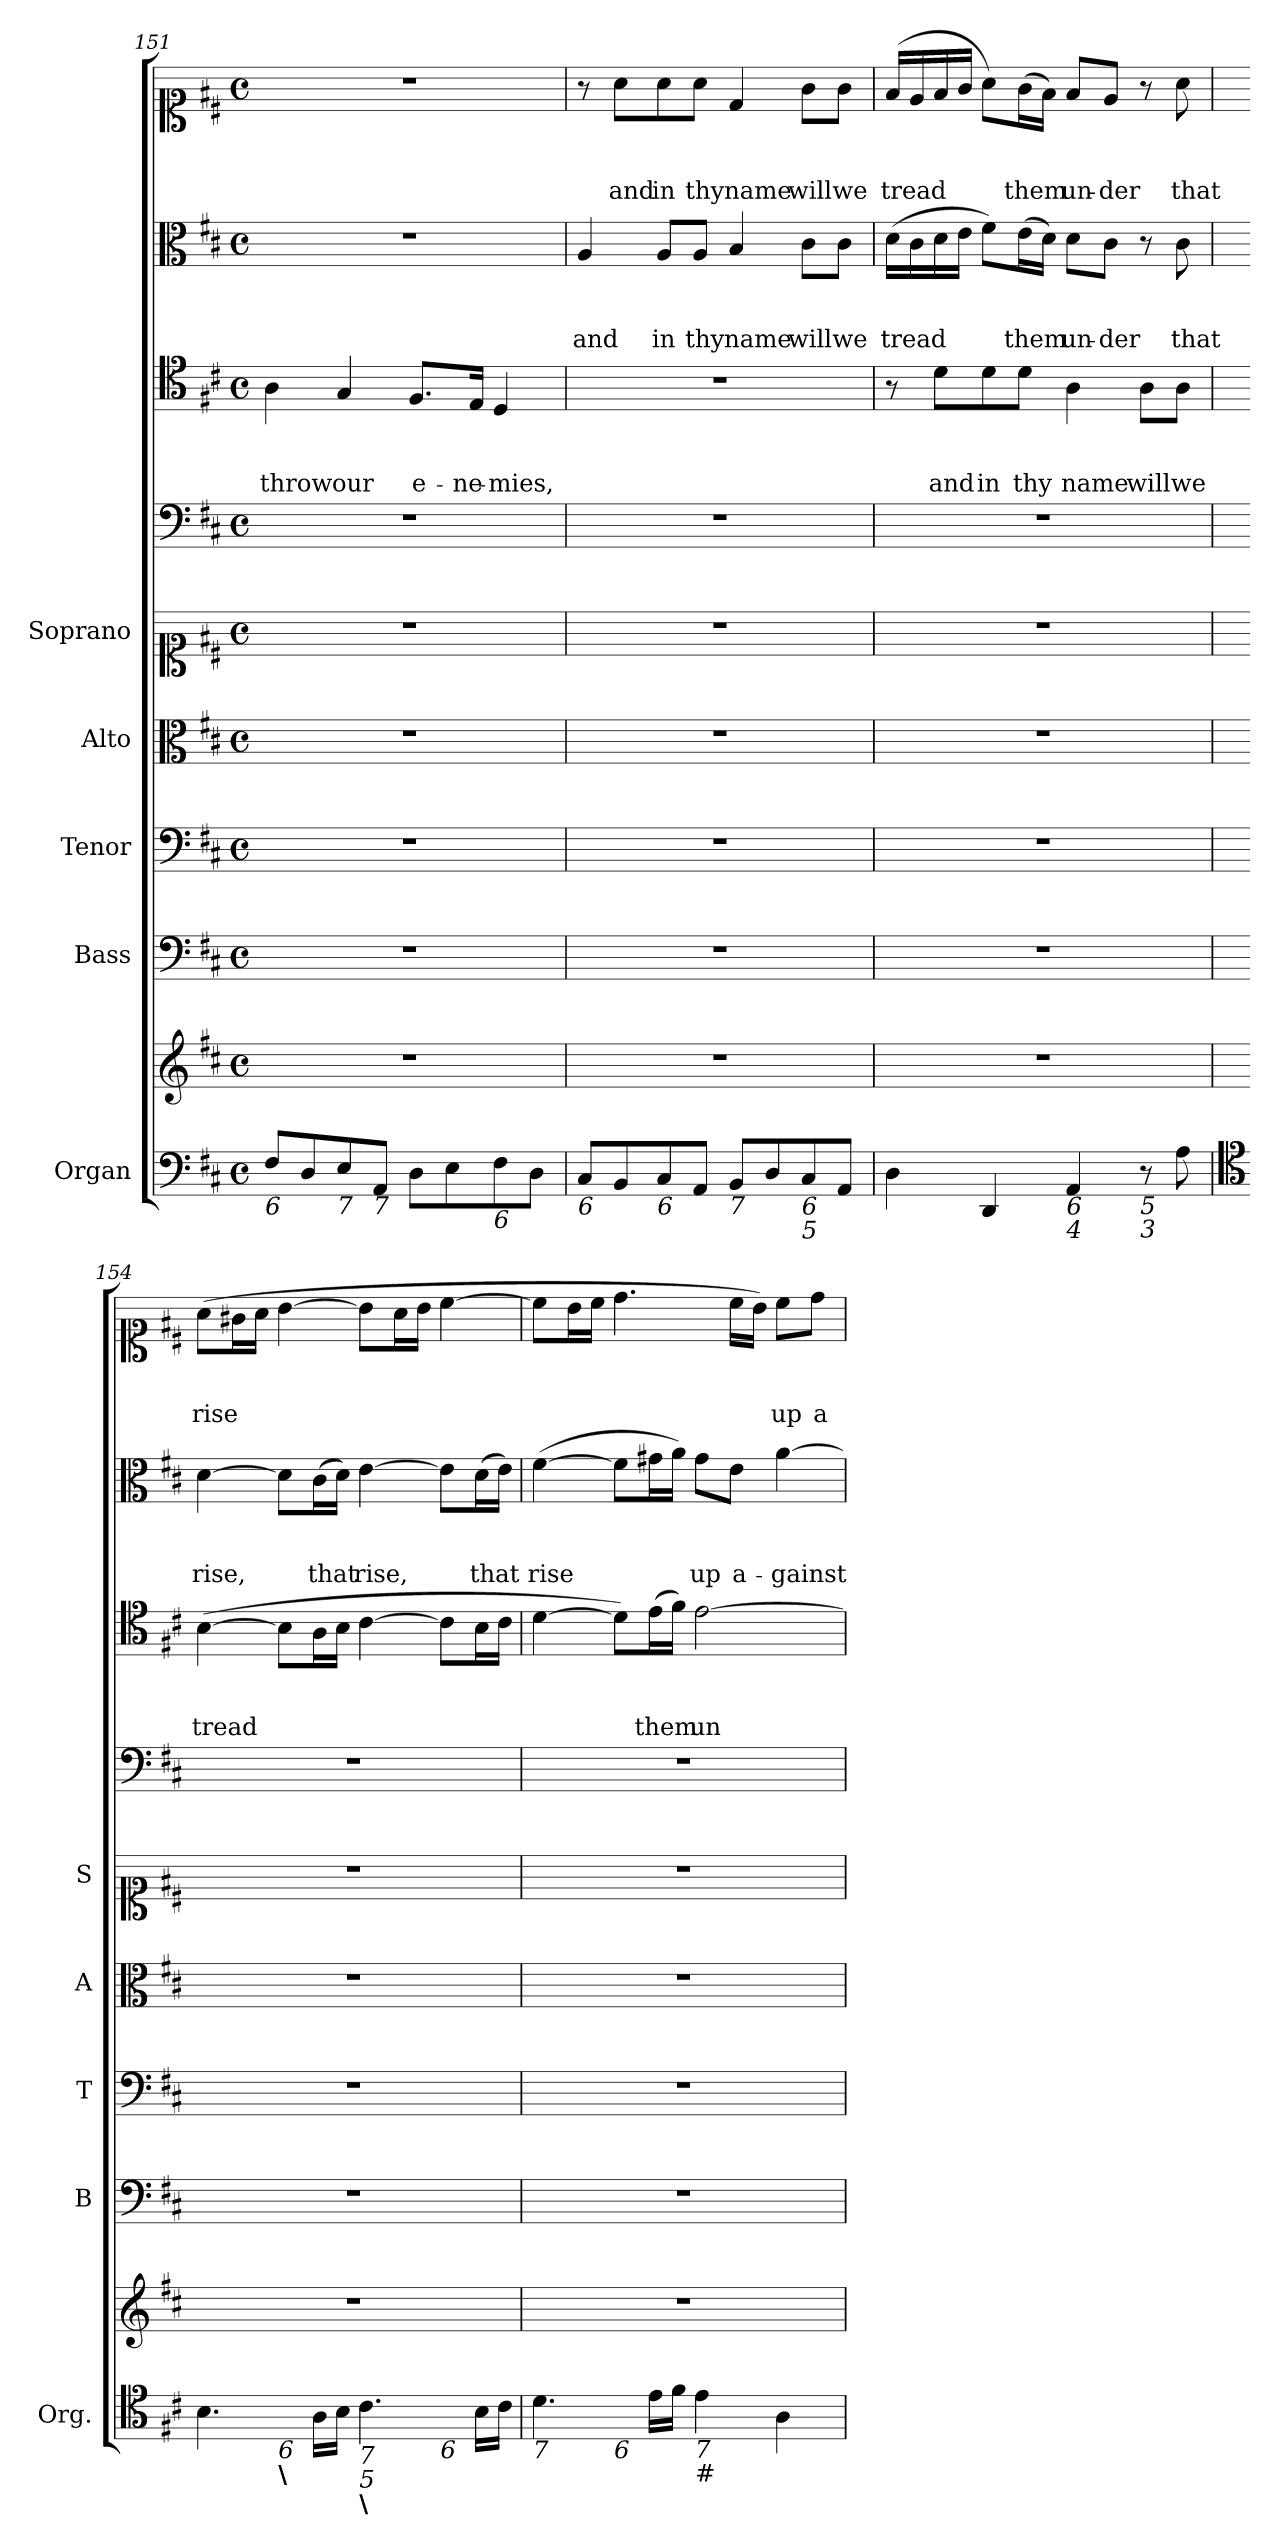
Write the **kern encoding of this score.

**kern	**kern	**kern	**kern	**kern	**kern	**kern	**kern	**text	**text	**text	**kern	**text	**text	**text	**kern	**text	**text	**text
*part9	*part9	*part8	*part7	*part6	*part5	*part4	*part3	*part3	*part3	*part3	*part2	*part2	*part2	*part2	*part1	*part1	*part1	*part1
*staff10	*staff9	*staff8	*staff7	*staff6	*staff5	*staff4	*staff3	*staff3	*staff3	*staff3	*staff2	*staff2	*staff2	*staff2	*staff1	*staff1	*staff1	*staff1
*I"Organ	*	*I"Bass	*I"Tenor	*I"Alto	*I"Soprano	*	*	*	*	*	*	*	*	*	*	*	*	*
*I'Org.	*	*I'B	*I'T	*I'A	*I'S	*	*	*	*	*	*	*	*	*	*	*	*	*
*clefF4	*clefG2	*clefF4	*clefF4	*clefC3	*clefC1	*clefF4	*clefC4	*	*	*	*clefC3	*	*	*	*clefC1	*	*	*
*k[f#c#]	*k[f#c#]	*k[f#c#]	*k[f#c#]	*k[f#c#]	*k[f#c#]	*k[f#c#]	*k[f#c#]	*	*	*	*k[f#c#]	*	*	*	*k[f#c#]	*	*	*
*D:	*D:	*D:	*D:	*D:	*D:	*D:	*D:	*	*	*	*D:	*	*	*	*D:	*	*	*
*M4/4	*M4/4	*M4/4	*M4/4	*M4/4	*M4/4	*M4/4	*M4/4	*	*	*	*M4/4	*	*	*	*M4/4	*	*	*
*met(c)	*met(c)	*met(c)	*met(c)	*met(c)	*met(c)	*met(c)	*met(c)	*	*	*	*met(c)	*	*	*	*met(c)	*	*	*
=151	=151	=151	=151	=151	=151	=151	=151	=151	=151	=151	=151	=151	=151	=151	=151	=151	=151	=151
!LO:TX:b:i:t=6	!	!	!	!	!	!	!	!	!	!	!	!	!	!	!	!	!	!
!	!	!	!	!	!	!	!	!	!	!LO:LY:b	!	!	!	!	!	!	!	!
8F#/L	1r	1r	1r	1r	1r	1r	4A\	.	.	-throw	1r	.	.	.	1r	.	.	.
8D/	.	.	.	.	.	.	.	.	.	.	.	.	.	.	.	.	.	.
!LO:TX:b:i:t=7	!	!	!	!	!	!	!	!	!	!	!	!	!	!	!	!	!	!
!	!	!	!	!	!	!	!	!	!	!LO:LY:b	!	!	!	!	!	!	!	!
8E/	.	.	.	.	.	.	4G/	.	.	our	.	.	.	.	.	.	.	.
!LO:TX:b:i:t=7	!	!	!	!	!	!	!	!	!	!	!	!	!	!	!	!	!	!
8AA/J	.	.	.	.	.	.	.	.	.	.	.	.	.	.	.	.	.	.
!	!	!	!	!	!	!	!	!	!	!LO:LY:b	!	!	!	!	!	!	!	!
8D\L	.	.	.	.	.	.	8.F#/L	.	.	e-	.	.	.	.	.	.	.	.
8E\	.	.	.	.	.	.	.	.	.	.	.	.	.	.	.	.	.	.
!	!	!	!	!	!	!	!	!	!	!LO:LY:b	!	!	!	!	!	!	!	!
.	.	.	.	.	.	.	16E/Jk	.	.	-ne-	.	.	.	.	.	.	.	.
!LO:TX:b:i:t=6	!	!	!	!	!	!	!	!	!	!	!	!	!	!	!	!	!	!
!	!	!	!	!	!	!	!	!	!	!LO:LY:b	!	!	!	!	!	!	!	!
8F#\	.	.	.	.	.	.	4D/	.	.	-mies,	.	.	.	.	.	.	.	.
8D\J	.	.	.	.	.	.	.	.	.	.	.	.	.	.	.	.	.	.
!!LO:LB:g=z
=152	=152	=152	=152	=152	=152	=152	=152	=152	=152	=152	=152	=152	=152	=152	=152	=152	=152	=152
!LO:TX:b:i:t=6	!	!	!	!	!	!	!	!	!	!	!	!	!	!	!	!	!	!
!	!	!	!	!	!	!	!	!	!	!	!	!	!	!LO:LY:b	!	!	!	!
8C#/L	1r	1r	1r	1r	1r	1r	1r	.	.	.	4A/	.	.	and	8r	.	.	.
!	!	!	!	!	!	!	!	!	!	!	!	!	!	!	!	!	!	!LO:LY:b
8BB/	.	.	.	.	.	.	.	.	.	.	.	.	.	.	8a\L	.	.	and
!LO:TX:b:i:t=6	!	!	!	!	!	!	!	!	!	!	!	!	!	!	!	!	!	!
!	!	!	!	!	!	!	!	!	!	!	!	!	!	!LO:LY:b	!	!	!	!LO:LY:b
8C#/	.	.	.	.	.	.	.	.	.	.	8A/L	.	.	in	8a\	.	.	in
!	!	!	!	!	!	!	!	!	!	!	!	!	!	!LO:LY:b	!	!	!	!LO:LY:b
8AA/J	.	.	.	.	.	.	.	.	.	.	8A/J	.	.	thy	8a\J	.	.	thy
!LO:TX:b:i:t=7	!	!	!	!	!	!	!	!	!	!	!	!	!	!	!	!	!	!
!	!	!	!	!	!	!	!	!	!	!	!	!	!	!LO:LY:b	!	!	!	!LO:LY:b
8BB/L	.	.	.	.	.	.	.	.	.	.	4B/	.	.	name	4d/	.	.	name
8D/	.	.	.	.	.	.	.	.	.	.	.	.	.	.	.	.	.	.
!LO:TX:b:i:t=6	!	!	!	!	!	!	!	!	!	!	!	!	!	!	!	!	!	!
!LO:TX:b:i:t=5	!	!	!	!	!	!	!	!	!	!	!	!	!	!	!	!	!	!
!	!	!	!	!	!	!	!	!	!	!	!	!	!	!LO:LY:b	!	!	!	!LO:LY:b
8C#/	.	.	.	.	.	.	.	.	.	.	8c#\L	.	.	will	8g\L	.	.	will
!	!	!	!	!	!	!	!	!	!	!	!	!	!	!LO:LY:b	!	!	!	!LO:LY:b
8AA/J	.	.	.	.	.	.	.	.	.	.	8c#\J	.	.	we	8g\J	.	.	we
=153	=153	=153	=153	=153	=153	=153	=153	=153	=153	=153	=153	=153	=153	=153	=153	=153	=153	=153
!	!	!	!	!	!	!	!	!	!	!	!	!	!	!LO:LY:b	!	!	!	!LO:LY:b
4D\	1r	1r	1r	1r	1r	1r	8r	.	.	.	(>16d\LL	.	.	tread	(>16f#/LL	.	.	tread
.	.	.	.	.	.	.	.	.	.	.	16c#\	.	.	.	16e/	.	.	.
!	!	!	!	!	!	!	!	!	!	!LO:LY:b	!	!	!	!	!	!	!	!
.	.	.	.	.	.	.	8d\L	.	.	and	16d\	.	.	.	16f#/	.	.	.
.	.	.	.	.	.	.	.	.	.	.	16e\JJ	.	.	.	16g/JJ	.	.	.
!	!	!	!	!	!	!	!	!	!	!LO:LY:b	!	!	!	!	!	!	!	!
4DD/	.	.	.	.	.	.	8d\	.	.	in	8f#\L)	.	.	.	8a\L)	.	.	.
!	!	!	!	!	!	!	!	!	!	!LO:LY:b	!	!	!	!LO:LY:b	!	!	!	!LO:LY:b
.	.	.	.	.	.	.	8d\J	.	.	thy	(>16e\L	.	.	them	(>16g\L	.	.	them
.	.	.	.	.	.	.	.	.	.	.	16d\JJ)	.	.	.	16f#\JJ)	.	.	.
!LO:TX:b:i:t=6\n4	!	!	!	!	!	!	!	!	!	!	!	!	!	!	!	!	!	!
!	!	!	!	!	!	!	!	!	!	!LO:LY:b	!	!	!	!LO:LY:b	!	!	!	!LO:LY:b
4AA/	.	.	.	.	.	.	4A\	.	.	name	8d\L	.	.	un-	8f#/L	.	.	un-
!	!	!	!	!	!	!	!	!	!	!	!	!	!	!LO:LY:b	!	!	!	!LO:LY:b
.	.	.	.	.	.	.	.	.	.	.	8c#\J	.	.	-der	8e/J	.	.	-der
!LO:TX:b:i:t=5\n3	!	!	!	!	!	!	!	!	!	!	!	!	!	!	!	!	!	!
!	!	!	!	!	!	!	!	!	!	!LO:LY:b	!	!	!	!	!	!	!	!
8r	.	.	.	.	.	.	8A\L	.	.	will	8r	.	.	.	8r	.	.	.
!	!	!	!	!	!	!	!	!	!	!LO:LY:b	!	!	!	!LO:LY:b	!	!	!	!LO:LY:b
8A\	.	.	.	.	.	.	8A\J	.	.	we	8c#\	.	.	that	8a\	.	.	that
=154	=154	=154	=154	=154	=154	=154	=154	=154	=154	=154	=154	=154	=154	=154	=154	=154	=154	=154
*clefC4	*	*	*	*	*	*	*	*	*	*	*	*	*	*	*	*	*	*
!LO:TX:b:i:t=7	!	!	!	!	!	!	!	!	!	!	!	!	!	!	!	!	!	!
!	!	!	!	!	!	!	!	!	!	!LO:LY:b	!	!	!	!LO:LY:b	!	!	!	!LO:LY:b
*^	*	*	*	*	*	*	*	*	*	*	*	*	*	*	*	*	*	*
*	*^	*	*	*	*	*	*	*	*	*	*	*	*	*	*	*	*	*	*
4.B\	4ryy	2.ryy	1r	1r	1r	1r	1r	1r	(>[4B\	.	.	tread	[4d\	.	.	rise,	(>8a\L	.	.	rise
.	.	.	.	.	.	.	.	.	.	.	.	.	.	.	.	.	16g#X\L	.	.	.
.	.	.	.	.	.	.	.	.	.	.	.	.	.	.	.	.	16a\JJ	.	.	.
!	!LO:TX:b:i:t=6	!	!	!	!	!	!	!	!	!	!	!	!	!	!	!	!	!	!	!
!	!LO:TX:b:B:t=\	!	!	!	!	!	!	!	!	!	!	!	!	!	!	!	!	!	!	!
.	2.ryy	.	.	.	.	.	.	.	8B\L]	.	.	.	8d\L]	.	.	.	[4b\	.	.	.
!	!	!	!	!	!	!	!	!	!	!	!	!	!	!	!	!LO:LY:b	!	!	!	!
16A\LL	.	.	.	.	.	.	.	.	16A\L	.	.	.	(>16c#\L	.	.	that	.	.	.	.
16B\JJ	.	.	.	.	.	.	.	.	16B\JJ	.	.	.	16d\JJ)	.	.	.	.	.	.	.
!LO:TX:b:i:t=7	!	!	!	!	!	!	!	!	!	!	!	!	!	!	!	!	!	!	!	!
!LO:TX:b:i:t=5	!	!	!	!	!	!	!	!	!	!	!	!	!	!	!	!	!	!	!	!
!LO:TX:b:B:t=\	!	!	!	!	!	!	!	!	!	!	!	!	!	!	!	!	!	!	!	!
!	!	!	!	!	!	!	!	!	!	!	!	!	!	!	!	!LO:LY:b	!	!	!	!
4.c#\	.	.	.	.	.	.	.	.	[4c#\	.	.	.	[4e\	.	.	rise,	8b\L]	.	.	.
.	.	.	.	.	.	.	.	.	.	.	.	.	.	.	.	.	16a\L	.	.	.
.	.	.	.	.	.	.	.	.	.	.	.	.	.	.	.	.	16b\JJ	.	.	.
!	!	!LO:TX:b:i:t=6	!	!	!	!	!	!	!	!	!	!	!	!	!	!	!	!	!	!
.	.	4ryy	.	.	.	.	.	.	8c#\L]	.	.	.	8e\L]	.	.	.	[4cc#\	.	.	.
!	!	!	!	!	!	!	!	!	!	!	!	!	!	!	!	!LO:LY:b	!	!	!	!
16B\LL	.	.	.	.	.	.	.	.	16B\L	.	.	.	(>16d\L	.	.	that	.	.	.	.
16c#\JJ	.	.	.	.	.	.	.	.	16c#\JJ	.	.	.	16e\JJ)	.	.	.	.	.	.	.
!!LO:PB:g=z
=155	=155	=155	=155	=155	=155	=155	=155	=155	=155	=155	=155	=155	=155	=155	=155	=155	=155	=155	=155	=155
!LO:TX:b:i:t=7	!	!	!	!	!	!	!	!	!	!	!	!	!	!	!	!	!	!	!	!
!	!	!	!	!	!	!	!	!	!	!	!	!	!	!	!	!LO:LY:b	!	!	!	!
*	*v	*v	*	*	*	*	*	*	*	*	*	*	*	*	*	*	*	*	*	*
4.d\	4ryy	1r	1r	1r	1r	1r	1r	[4d\	.	.	.	(>[4f#\	.	.	rise	8cc#\L]	.	.	.
.	.	.	.	.	.	.	.	.	.	.	.	.	.	.	.	16b\L	.	.	.
.	.	.	.	.	.	.	.	.	.	.	.	.	.	.	.	16cc#\JJ	.	.	.
!	!LO:TX:b:i:t=6	!	!	!	!	!	!	!	!	!	!	!	!	!	!	!	!	!	!
.	2.ryy	.	.	.	.	.	.	8d\L])	.	.	.	8f#\L]	.	.	.	4.dd\	.	.	.
!	!	!	!	!	!	!	!	!	!	!	!LO:LY:b	!	!	!	!	!	!	!	!
16e\LL	.	.	.	.	.	.	.	(>16e\L	.	.	them	16g#X\L	.	.	.	.	.	.	.
16f#\JJ	.	.	.	.	.	.	.	16f#\JJ)	.	.	.	16a\JJ)	.	.	.	.	.	.	.
!LO:TX:b:i:t=7	!	!	!	!	!	!	!	!	!	!	!	!	!	!	!	!	!	!	!
!LO:TX:b:t=#	!	!	!	!	!	!	!	!	!	!	!	!	!	!	!	!	!	!	!
!	!	!	!	!	!	!	!	!	!	!	!LO:LY:b	!	!	!	!LO:LY:b	!	!	!	!
4e\	.	.	.	.	.	.	.	[2e\	.	.	un-	8g#\L	.	.	up	.	.	.	.
!	!	!	!	!	!	!	!	!	!	!	!	!	!	!	!LO:LY:b	!	!	!	!
.	.	.	.	.	.	.	.	.	.	.	.	8e\J	.	.	a-	16cc#\LL	.	.	.
.	.	.	.	.	.	.	.	.	.	.	.	.	.	.	.	16b\JJ)	.	.	.
!	!	!	!	!	!	!	!	!	!	!	!	!	!	!	!LO:LY:b	!	!	!	!LO:LY:b
4A\	.	.	.	.	.	.	.	.	.	.	.	[4a\	.	.	-gainst	8cc#\L	.	.	up
!	!	!	!	!	!	!	!	!	!	!	!	!	!	!	!	!	!	!	!LO:LY:b
.	.	.	.	.	.	.	.	.	.	.	.	.	.	.	.	8dd\J	.	.	a-
*v	*v	*	*	*	*	*	*	*	*	*	*	*	*	*	*	*	*	*	*
=	=	=	=	=	=	=	=	=	=	=	=	=	=	=	=	=	=	=
*-	*-	*-	*-	*-	*-	*-	*-	*-	*-	*-	*-	*-	*-	*-	*-	*-	*-	*-
